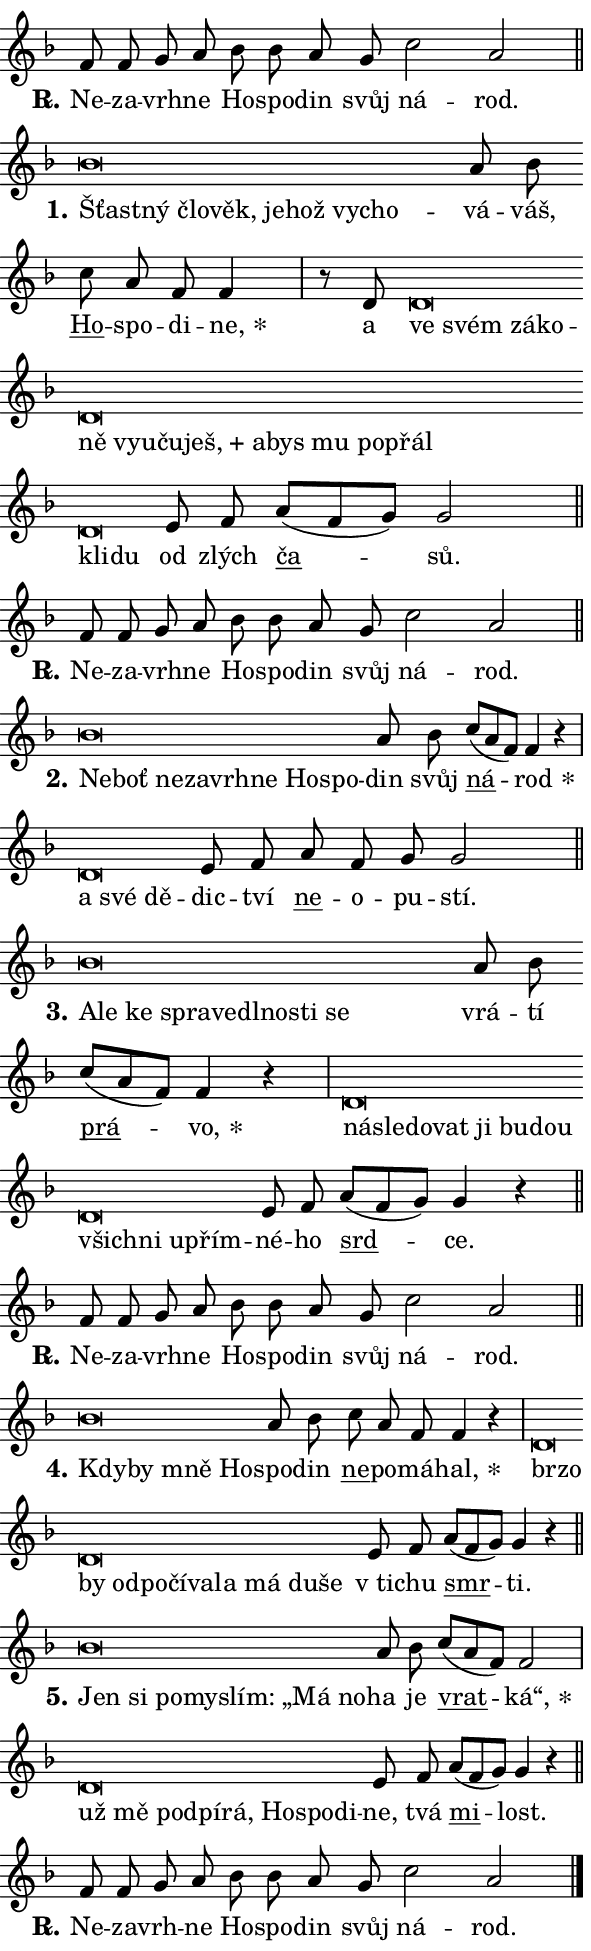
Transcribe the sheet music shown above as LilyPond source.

\version "2.24.0"
\header { tagline = "" }
\paper {
  indent = 0\cm
  top-margin = 0\cm
  right-margin = 0.13\cm % to fit lyric hyphens
  bottom-margin = 0\cm
  left-margin = 0\cm
  paper-width = 10\cm
  page-breaking = #ly:one-page-breaking
  system-system-spacing.basic-distance = #11
  score-system-spacing.basic-distance = #11
  ragged-last = ##f
}


%% Author: Thomas Morley
%% https://lists.gnu.org/archive/html/lilypond-user/2020-05/msg00002.html
#(define (line-position grob)
"Returns position of @var[grob} in current system:
   @code{'start}, if at first time-step
   @code{'end}, if at last time-step
   @code{'middle} otherwise
"
  (let* ((col (ly:item-get-column grob))
         (ln (ly:grob-object col 'left-neighbor))
         (rn (ly:grob-object col 'right-neighbor))
         (col-to-check-left (if (ly:grob? ln) ln col))
         (col-to-check-right (if (ly:grob? rn) rn col))
         (break-dir-left
           (and
             (ly:grob-property col-to-check-left 'non-musical #f)
             (ly:item-break-dir col-to-check-left)))
         (break-dir-right
           (and
             (ly:grob-property col-to-check-right 'non-musical #f)
             (ly:item-break-dir col-to-check-right))))
        (cond ((eqv? 1 break-dir-left) 'start)
              ((eqv? -1 break-dir-right) 'end)
              (else 'middle))))

#(define (tranparent-at-line-position vctor)
  (lambda (grob)
  "Relying on @code{line-position} select the relevant enry from @var{vctor}.
Used to determine transparency,"
    (case (line-position grob)
      ((end) (not (vector-ref vctor 0)))
      ((middle) (not (vector-ref vctor 1)))
      ((start) (not (vector-ref vctor 2))))))

noteHeadBreakVisibility =
#(define-music-function (break-visibility)(vector?)
"Makes @code{NoteHead}s transparent relying on @var{break-visibility}"
#{
  \override NoteHead.transparent =
    #(tranparent-at-line-position break-visibility)
#})

#(define delete-ledgers-for-transparent-note-heads
  (lambda (grob)
    "Reads whether a @code{NoteHead} is transparent.
If so this @code{NoteHead} is removed from @code{'note-heads} from
@var{grob}, which is supposed to be @code{LedgerLineSpanner}.
As a result ledgers are not printed for this @code{NoteHead}"
    (let* ((nhds-array (ly:grob-object grob 'note-heads))
           (nhds-list
             (if (ly:grob-array? nhds-array)
                 (ly:grob-array->list nhds-array)
                 '()))
           ;; Relies on the transparent-property being done before
           ;; Staff.LedgerLineSpanner.after-line-breaking is executed.
           ;; This is fragile ...
           (to-keep
             (remove
               (lambda (nhd)
                 (ly:grob-property nhd 'transparent #f))
               nhds-list)))
      ;; TODO find a better method to iterate over grob-arrays, similiar
      ;; to filter/remove etc for lists
      ;; For now rebuilt from scratch
      (set! (ly:grob-object grob 'note-heads)  '())
      (for-each
        (lambda (nhd)
          (ly:pointer-group-interface::add-grob grob 'note-heads nhd))
        to-keep))))

squashNotes = {
  \override NoteHead.X-extent = #'(-0.2 . 0.2)
  \override NoteHead.Y-extent = #'(-0.75 . 0)
  \override NoteHead.stencil =
    #(lambda (grob)
       (let ((pos (ly:grob-property grob 'staff-position)))
         (begin
           (if (< pos -7) (display "ERROR: Lower brevis then expected\n") (display ""))
           (if (<= pos -6) ly:text-interface::print ly:note-head::print))))
}
unSquashNotes = {
  \revert NoteHead.X-extent
  \revert NoteHead.Y-extent
  \revert NoteHead.stencil
}

hideNotes = \noteHeadBreakVisibility #begin-of-line-visible
unHideNotes = \noteHeadBreakVisibility #all-visible

% work-around for resetting accidentals
% https://lilypond.org/doc/v2.23/Documentation/notation/displaying-rhythms#unmetered-music
cadenzaMeasure = {
  \cadenzaOff
  \partial 1024 s1024
  \cadenzaOn
}

#(define-markup-command (accent layout props text) (markup?)
  "Underline accented syllable"
  (interpret-markup layout props
    #{\markup \override #'(offset . 4.3) \underline { #text }#}))

responsum = \markup \concat {
  "R" \hspace #-1.05 \path #0.1 #'((moveto 0 0.07) (lineto 0.9 0.8)) \hspace #0.05 "."
}

spaceSize = #0.6828661417322834 % exact space size for TeX Gyre Schola

\layout {
  \context {
    \Staff
    \remove "Time_signature_engraver"
    \override LedgerLineSpanner.after-line-breaking = #delete-ledgers-for-transparent-note-heads
  }
  \context {
    \Lyrics {
      \override LyricSpace.minimum-distance = \spaceSize
      \override LyricText.font-name = #"TeX Gyre Schola"
      \override LyricText.font-size = 1
      \override StanzaNumber.font-name = #"TeX Gyre Schola Bold"
      \override StanzaNumber.font-size = 1
    }
  }
  \context {
    \Score 
    \override NoteHead.text =
      #(lambda (grob) 
        (let ((pos (ly:grob-property grob 'staff-position)))
          #{\markup {
            \combine
              \halign #-0.55 \raise #(if (= pos -6) 0 0.5) \override #'(thickness . 2) \draw-line #'(3.2 . 0)
              \musicglyph "noteheads.sM1"
          }#}))
  }
}

% magnetic-lyrics.ily
%
%   written by
%     Jean Abou Samra <jean@abou-samra.fr>
%     Werner Lemberg <wl@gnu.org>
%
%   adapted by
%     Jiri Hon <jiri.hon@gmail.com>
%
% Version 2022-Apr-15

% https://www.mail-archive.com/lilypond-user@gnu.org/msg149350.html

#(define (Left_hyphen_pointer_engraver context)
   "Collect syllable-hyphen-syllable occurrences in lyrics and store
them in properties.  This engraver only looks to the left.  For
example, if the lyrics input is @code{foo -- bar}, it does the
following.

@itemize @bullet
@item
Set the @code{text} property of the @code{LyricHyphen} grob between
@q{foo} and @q{bar} to @code{foo}.

@item
Set the @code{left-hyphen} property of the @code{LyricText} grob with
text @q{foo} to the @code{LyricHyphen} grob between @q{foo} and
@q{bar}.
@end itemize

Use this auxiliary engraver in combination with the
@code{lyric-@/text::@/apply-@/magnetic-@/offset!} hook."
   (let ((hyphen #f)
         (text #f))
     (make-engraver
      (acknowledgers
       ((lyric-syllable-interface engraver grob source-engraver)
        (set! text grob)))
      (end-acknowledgers
       ((lyric-hyphen-interface engraver grob source-engraver)
        ;(when (not (grob::has-interface grob 'lyric-space-interface))
          (set! hyphen grob)));)
      ((stop-translation-timestep engraver)
       (when (and text hyphen)
         (ly:grob-set-object! text 'left-hyphen hyphen))
       (set! text #f)
       (set! hyphen #f)))))

#(define (lyric-text::apply-magnetic-offset! grob)
   "If the space between two syllables is less than the value in
property @code{LyricText@/.details@/.squash-threshold}, move the right
syllable to the left so that it gets concatenated with the left
syllable.

Use this function as a hook for
@code{LyricText@/.after-@/line-@/breaking} if the
@code{Left_@/hyphen_@/pointer_@/engraver} is active."
   (let ((hyphen (ly:grob-object grob 'left-hyphen #f)))
     (when hyphen
       (let ((left-text (ly:spanner-bound hyphen LEFT)))
         (when (grob::has-interface left-text 'lyric-syllable-interface)
           (let* ((common (ly:grob-common-refpoint grob left-text X))
                  (this-x-ext (ly:grob-extent grob common X))
                  (left-x-ext
                   (begin
                     ;; Trigger magnetism for left-text.
                     (ly:grob-property left-text 'after-line-breaking)
                     (ly:grob-extent left-text common X)))
                  ;; `delta` is the gap width between two syllables.
                  (delta (- (interval-start this-x-ext)
                            (interval-end left-x-ext)))
                  (details (ly:grob-property grob 'details))
                  (threshold (assoc-get 'squash-threshold details 0.2)))
             (when (< delta threshold)
               (let* (;; We have to manipulate the input text so that
                      ;; ligatures crossing syllable boundaries are not
                      ;; disabled.  For languages based on the Latin
                      ;; script this is essentially a beautification.
                      ;; However, for non-Western scripts it can be a
                      ;; necessity.
                      (lt (ly:grob-property left-text 'text))
                      (rt (ly:grob-property grob 'text))
                      (is-space (grob::has-interface hyphen 'lyric-space-interface))
                      (space (if is-space " " ""))
                      (extra-delta (if is-space spaceSize 0))
                      ;; Append new syllable.
                      (ltrt-space (if (and (string? lt) (string? rt))
                                (string-append lt space rt)
                                (make-concat-markup (list lt space rt))))
                      ;; Right-align `ltrt` to the right side.
                      (ltrt-space-markup (grob-interpret-markup
                               grob
                               (make-translate-markup
                                (cons (interval-length this-x-ext) 0)
                                (make-right-align-markup ltrt-space)))))
                 (begin
                   ;; Don't print `left-text`.
                   (ly:grob-set-property! left-text 'stencil #f)
                   ;; Set text and stencil (which holds all collected
                   ;; syllables so far) and shift it to the left.
                   (ly:grob-set-property! grob 'text ltrt-space)
                   (ly:grob-set-property! grob 'stencil ltrt-space-markup)
                   (ly:grob-translate-axis! grob (- (- delta extra-delta)) X))))))))))


#(define (lyric-hyphen::displace-bounds-first grob)
   ;; Make very sure this callback isn't triggered too early.
   (let ((left (ly:spanner-bound grob LEFT))
         (right (ly:spanner-bound grob RIGHT)))
     (ly:grob-property left 'after-line-breaking)
     (ly:grob-property right 'after-line-breaking)
     (ly:lyric-hyphen::print grob)))

squashThreshold = #0.4

\layout {
  \context {
    \Lyrics
    \consists #Left_hyphen_pointer_engraver
    \override LyricText.after-line-breaking =
      #lyric-text::apply-magnetic-offset!
    \override LyricHyphen.stencil = #lyric-hyphen::displace-bounds-first
    \override LyricText.details.squash-threshold = \squashThreshold
    \override LyricHyphen.minimum-distance = 0
    \override LyricHyphen.minimum-length = \squashThreshold
  }
}

squashText = \override LyricText.details.squash-threshold = 9999
unSquashText = \override LyricText.details.squash-threshold = \squashThreshold

leftText = \override LyricText.self-alignment-X = #LEFT
unLeftText = \revert LyricText.self-alignment-X

starOffset = #(lambda (grob) 
                (let ((x_offset (ly:self-alignment-interface::aligned-on-x-parent grob)))
                  (if (= x_offset 0) 0 (+ x_offset 1.2))))

star = #(define-music-function (syllable)(string?)
"Append star separator at the end of a syllable"
#{
  \once \override LyricText.X-offset = #starOffset
  \lyricmode { \markup {
    #syllable
    \override #'((font-name . "TeX Gyre Schola Bold")) \hspace #0.2 \lower #0.65 \larger "*"
  } }
#})

starAccent = #(define-music-function (syllable)(string?)
"Append star separator at the end of a syllable and make accent"
#{
  \once \override LyricText.X-offset = #starOffset
  \lyricmode { \markup {
    \accent #syllable
    \override #'((font-name . "TeX Gyre Schola Bold")) \hspace #0.2 \lower #0.65 \larger "*"
  } }
#})

breath = #(define-music-function (syllable)(string?)
"Append breathing indicator at the end of a syllable"
#{
  \lyricmode { \markup { #syllable "+" } }
#})

optionalBreath = #(define-music-function (syllable)(string?)
"Append optional breathing indicator at the end of a syllable"
#{
  \lyricmode { \markup { #syllable "(+)" } }
#})


\score {
    <<
        \new Voice = "melody" { \cadenzaOn \key f \major \relative { f'8 f g a bes bes \bar "" a g \bar "" c2 a \cadenzaMeasure \bar "||" \break } }
        \new Lyrics \lyricsto "melody" { \lyricmode { \set stanza = \responsum
Ne -- za -- vrh -- ne Ho -- spo -- din svůj ná -- rod. } }
    >>
    \layout {}
}

\score {
    <<
        \new Voice = "melody" { \cadenzaOn \key f \major \relative { \squashNotes bes'\breve*1/16 \hideNotes \breve*1/16 \bar "" \breve*1/16 \bar "" \breve*1/16 \bar "" \breve*1/16 \bar "" \breve*1/16 \bar "" \breve*1/16 \breve*1/16 \bar "" \unHideNotes \unSquashNotes a8 bes \bar "" c a f f4 \cadenzaMeasure \bar "|" r8 d8 \squashNotes d\breve*1/16 \hideNotes \breve*1/16 \bar "" \breve*1/16 \bar "" \breve*1/16 \bar "" \breve*1/16 \bar "" \breve*1/16 \bar "" \breve*1/16 \bar "" \breve*1/16 \bar "" \breve*1/16 \bar "" \breve*1/16 \bar "" \breve*1/16 \bar "" \breve*1/16 \bar "" \breve*1/16 \bar "" \breve*1/16 \bar "" \breve*1/16 \breve*1/16 \bar "" \unHideNotes \unSquashNotes e8 f \bar "" a[( f g)] g2 \cadenzaMeasure \bar "||" \break } }
        \new Lyrics \lyricsto "melody" { \lyricmode { \set stanza = "1."
\leftText Šťast -- \squashText ný člo -- věk, je -- hož vy -- cho -- \unLeftText \unSquashText vá -- váš, \markup \accent Ho -- spo -- di -- \star ne, a \leftText ve \squashText svém zá -- ko -- ně vy -- u -- ču -- \breath "ješ," a -- bys mu po -- přál kli -- du \unLeftText \unSquashText od zlých \markup \accent ča -- sů. } }
    >>
    \layout {}
}

\score {
    <<
        \new Voice = "melody" { \cadenzaOn \key f \major \relative { f'8 f g a bes bes \bar "" a g \bar "" c2 a \cadenzaMeasure \bar "||" \break } }
        \new Lyrics \lyricsto "melody" { \lyricmode { \set stanza = \responsum
Ne -- za -- vrh -- ne Ho -- spo -- din svůj ná -- rod. } }
    >>
    \layout {}
}

\score {
    <<
        \new Voice = "melody" { \cadenzaOn \key f \major \relative { \squashNotes bes'\breve*1/16 \hideNotes \breve*1/16 \bar "" \breve*1/16 \bar "" \breve*1/16 \bar "" \breve*1/16 \bar "" \breve*1/16 \bar "" \breve*1/16 \breve*1/16 \bar "" \unHideNotes \unSquashNotes a8 bes \bar "" c[( a f)] f4 r \cadenzaMeasure \bar "|" \squashNotes d\breve*1/16 \hideNotes \breve*1/16 \breve*1/16 \bar "" \unHideNotes \unSquashNotes e8 f \bar "" a f g g2 \cadenzaMeasure \bar "||" \break } }
        \new Lyrics \lyricsto "melody" { \lyricmode { \set stanza = "2."
\leftText Ne -- \squashText boť ne -- za -- vrh -- ne Ho -- spo -- \unLeftText \unSquashText din svůj \markup \accent ná -- \star rod \leftText a \squashText své dě -- \unLeftText \unSquashText dic -- tví \markup \accent ne -- o -- pu -- stí. } }
    >>
    \layout {}
}

\score {
    <<
        \new Voice = "melody" { \cadenzaOn \key f \major \relative { \squashNotes bes'\breve*1/16 \hideNotes \breve*1/16 \bar "" \breve*1/16 \bar "" \breve*1/16 \bar "" \breve*1/16 \bar "" \breve*1/16 \bar "" \breve*1/16 \bar "" \breve*1/16 \breve*1/16 \bar "" \unHideNotes \unSquashNotes a8 bes \bar "" c[( a f)] f4 r \cadenzaMeasure \bar "|" \squashNotes d\breve*1/16 \hideNotes \breve*1/16 \bar "" \breve*1/16 \bar "" \breve*1/16 \bar "" \breve*1/16 \bar "" \breve*1/16 \bar "" \breve*1/16 \bar "" \breve*1/16 \bar "" \breve*1/16 \bar "" \breve*1/16 \breve*1/16 \bar "" \unHideNotes \unSquashNotes e8 f \bar "" a[( f g)] g4 r \cadenzaMeasure \bar "||" \break } }
        \new Lyrics \lyricsto "melody" { \lyricmode { \set stanza = "3."
\leftText A -- \squashText le ke spra -- ve -- dl -- no -- sti se \unLeftText \unSquashText vrá -- tí \markup \accent prá -- \star vo, \leftText ná -- \squashText sle -- do -- vat ji bu -- dou všich -- ni u -- přím -- \unLeftText \unSquashText né -- ho \markup \accent srd -- ce. } }
    >>
    \layout {}
}

\score {
    <<
        \new Voice = "melody" { \cadenzaOn \key f \major \relative { f'8 f g a bes bes \bar "" a g \bar "" c2 a \cadenzaMeasure \bar "||" \break } }
        \new Lyrics \lyricsto "melody" { \lyricmode { \set stanza = \responsum
Ne -- za -- vrh -- ne Ho -- spo -- din svůj ná -- rod. } }
    >>
    \layout {}
}

\score {
    <<
        \new Voice = "melody" { \cadenzaOn \key f \major \relative { \squashNotes bes'\breve*1/16 \hideNotes \breve*1/16 \bar "" \breve*1/16 \breve*1/16 \bar "" \unHideNotes \unSquashNotes a8 bes \bar "" c a f f4 r \cadenzaMeasure \bar "|" \squashNotes d\breve*1/16 \hideNotes \breve*1/16 \bar "" \breve*1/16 \bar "" \breve*1/16 \bar "" \breve*1/16 \bar "" \breve*1/16 \bar "" \breve*1/16 \bar "" \breve*1/16 \bar "" \breve*1/16 \bar "" \breve*1/16 \breve*1/16 \bar "" \unHideNotes \unSquashNotes e8 f \bar "" a[( f g)] g4 r \cadenzaMeasure \bar "||" \break } }
        \new Lyrics \lyricsto "melody" { \lyricmode { \set stanza = "4."
\leftText Kdy -- \squashText by mně Ho -- \unLeftText \unSquashText spo -- din \markup \accent ne -- po -- má -- \star hal, \leftText br -- \squashText zo by od -- po -- čí -- va -- la má du -- še \unLeftText \unSquashText "v ti" -- chu \markup \accent smr -- ti. } }
    >>
    \layout {}
}

\score {
    <<
        \new Voice = "melody" { \cadenzaOn \key f \major \relative { \squashNotes bes'\breve*1/16 \hideNotes \breve*1/16 \bar "" \breve*1/16 \bar "" \breve*1/16 \bar "" \breve*1/16 \bar "" \breve*1/16 \breve*1/16 \bar "" \unHideNotes \unSquashNotes a8 bes \bar "" c[( a f)] f2 \cadenzaMeasure \bar "|" \squashNotes d\breve*1/16 \hideNotes \breve*1/16 \bar "" \breve*1/16 \bar "" \breve*1/16 \bar "" \breve*1/16 \bar "" \breve*1/16 \bar "" \breve*1/16 \breve*1/16 \bar "" \unHideNotes \unSquashNotes e8 f \bar "" a[( f g)] g4 r \cadenzaMeasure \bar "||" \break } }
        \new Lyrics \lyricsto "melody" { \lyricmode { \set stanza = "5."
\leftText Jen \squashText si po -- my -- slím: „Má no -- \unLeftText \unSquashText ha je \markup \accent vrat -- \star ká“, \leftText už \squashText mě pod -- pí -- rá, Ho -- spo -- di -- \unLeftText \unSquashText ne, tvá \markup \accent mi -- lost. } }
    >>
    \layout {}
}

\score {
    <<
        \new Voice = "melody" { \cadenzaOn \key f \major \relative { f'8 f g a bes bes \bar "" a g \bar "" c2 a \cadenzaMeasure \bar "||" \break } \bar "|." }
        \new Lyrics \lyricsto "melody" { \lyricmode { \set stanza = \responsum
Ne -- za -- vrh -- ne Ho -- spo -- din svůj ná -- rod. } }
    >>
    \layout {}
}
